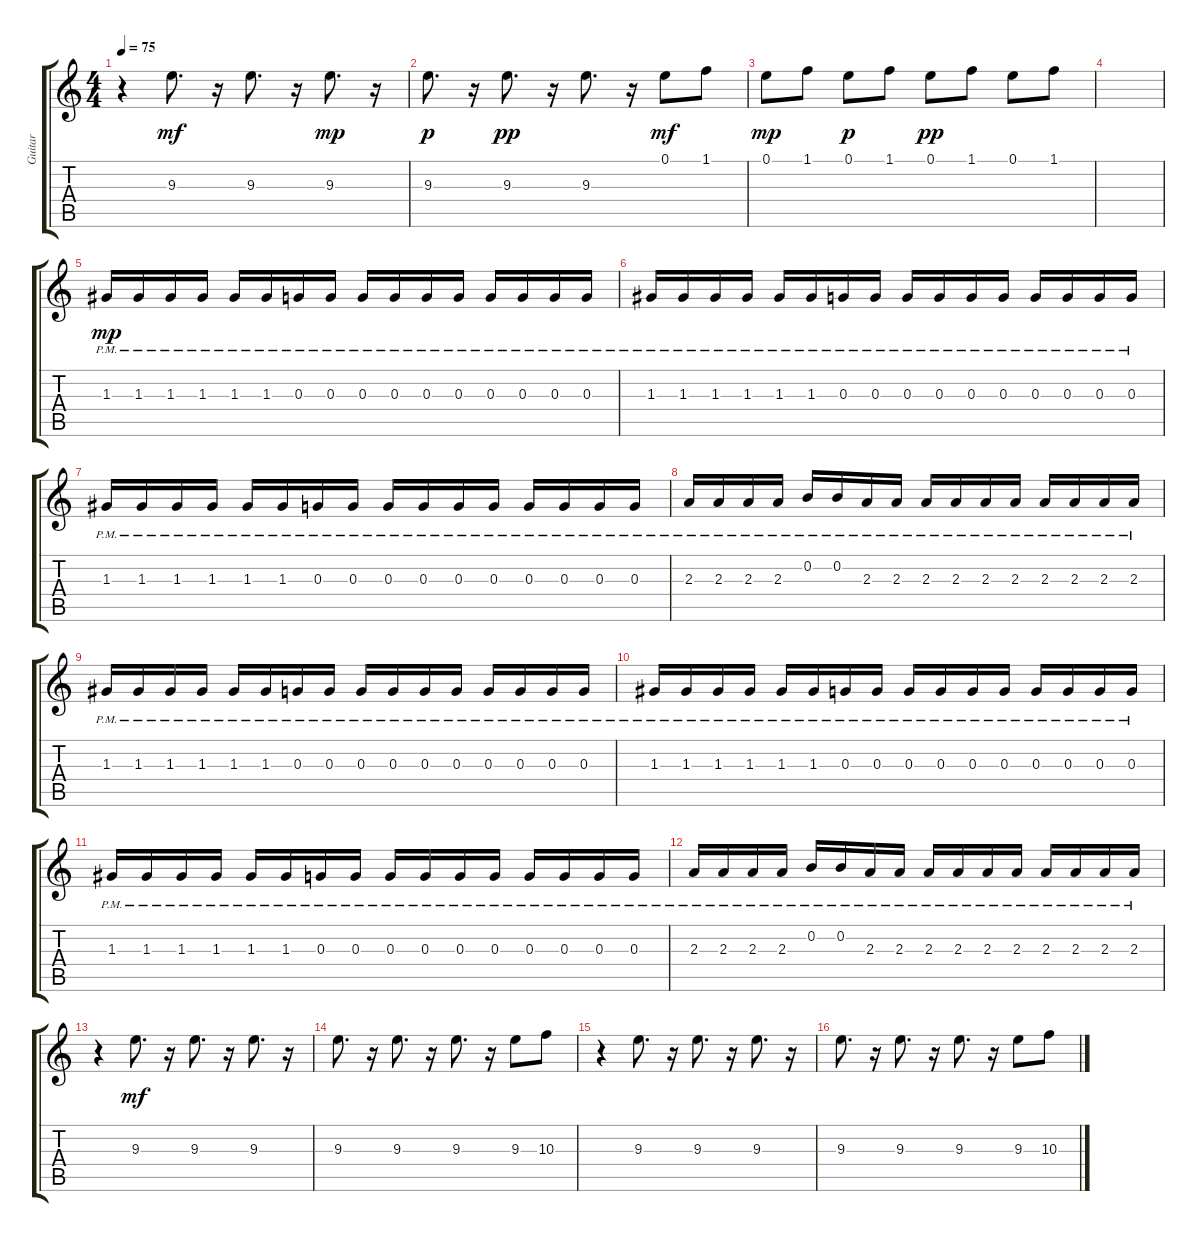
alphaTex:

\track ("Guitar" "Guitar") {instrument distortionguitar}
\staff {score tabs}
\tuning (E4 B3 G3 D3 A2 E2) {hide}
\ts (4 4)
\tempo 75
\clef g2
\ks c
r.4{dy mf} 9.3.8{d} r.16 9.3.8{d} r.16 9.3.8{d dy mp} r.16 |
9.3.8{d dy p} r.16 9.3.8{d dy pp} r.16 9.3.8{d} r.16 0.1.8{dy mf} 1.1.8 |
0.1.8{dy mp} 1.1.8 0.1.8{dy p} 1.1.8 0.1.8{dy pp} 1.1.8 0.1.8 1.1.8 |
|
1.3{pm}.16{dy mp} 1.3{pm}.16 1.3{pm}.16 1.3{pm}.16 1.3{pm}.16 1.3{pm}.16 0.3{pm}.16 0.3{pm}.16 0.3{pm}.16 0.3{pm}.16 0.3{pm}.16 0.3{pm}.16 0.3{pm}.16 0.3{pm}.16 0.3{pm}.16 0.3{pm}.16 |
1.3{pm}.16 1.3{pm}.16 1.3{pm}.16 1.3{pm}.16 1.3{pm}.16 1.3{pm}.16 0.3{pm}.16 0.3{pm}.16 0.3{pm}.16 0.3{pm}.16 0.3{pm}.16 0.3{pm}.16 0.3{pm}.16 0.3{pm}.16 0.3{pm}.16 0.3{pm}.16 |
1.3{pm}.16 1.3{pm}.16 1.3{pm}.16 1.3{pm}.16 1.3{pm}.16 1.3{pm}.16 0.3{pm}.16 0.3{pm}.16 0.3{pm}.16 0.3{pm}.16 0.3{pm}.16 0.3{pm}.16 0.3{pm}.16 0.3{pm}.16 0.3{pm}.16 0.3{pm}.16 |
2.3{pm}.16 2.3{pm}.16 2.3{pm}.16 2.3{pm}.16 0.2{pm}.16 0.2{pm}.16 2.3{pm}.16 2.3{pm}.16 2.3{pm}.16 2.3{pm}.16 2.3{pm}.16 2.3{pm}.16 2.3{pm}.16 2.3{pm}.16 2.3{pm}.16 2.3{pm}.16 |
1.3{pm}.16 1.3{pm}.16 1.3{pm}.16 1.3{pm}.16 1.3{pm}.16 1.3{pm}.16 0.3{pm}.16 0.3{pm}.16 0.3{pm}.16 0.3{pm}.16 0.3{pm}.16 0.3{pm}.16 0.3{pm}.16 0.3{pm}.16 0.3{pm}.16 0.3{pm}.16 |
1.3{pm}.16 1.3{pm}.16 1.3{pm}.16 1.3{pm}.16 1.3{pm}.16 1.3{pm}.16 0.3{pm}.16 0.3{pm}.16 0.3{pm}.16 0.3{pm}.16 0.3{pm}.16 0.3{pm}.16 0.3{pm}.16 0.3{pm}.16 0.3{pm}.16 0.3{pm}.16 |
1.3{pm}.16 1.3{pm}.16 1.3{pm}.16 1.3{pm}.16 1.3{pm}.16 1.3{pm}.16 0.3{pm}.16 0.3{pm}.16 0.3{pm}.16 0.3{pm}.16 0.3{pm}.16 0.3{pm}.16 0.3{pm}.16 0.3{pm}.16 0.3{pm}.16 0.3{pm}.16 |
2.3{pm}.16 2.3{pm}.16 2.3{pm}.16 2.3{pm}.16 0.2{pm}.16 0.2{pm}.16 2.3{pm}.16 2.3{pm}.16 2.3{pm}.16 2.3{pm}.16 2.3{pm}.16 2.3{pm}.16 2.3{pm}.16 2.3{pm}.16 2.3{pm}.16 2.3{pm}.16 |
r.4 9.3.8{d dy mf} r.16 9.3.8{d} r.16 9.3.8{d} r.16 |
9.3.8{d} r.16 9.3.8{d} r.16 9.3.8{d} r.16 9.3.8 10.3.8 |
r.4 9.3.8{d} r.16 9.3.8{d} r.16 9.3.8{d} r.16 |
9.3.8{d} r.16 9.3.8{d} r.16 9.3.8{d} r.16 9.3.8 10.3.8
